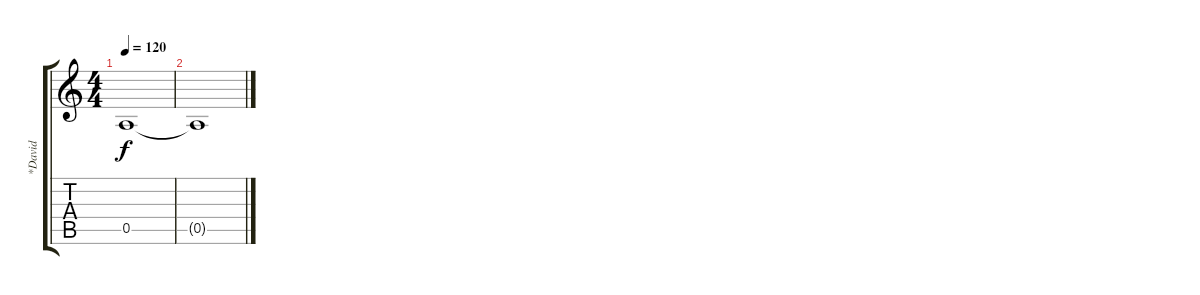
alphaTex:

\track ("*David" "*David") {instrument electricbasspick}
\staff {score tabs}
\tuning (E4 B3 G3 D3 A2 E2) {hide}
\ts (4 4)
\tempo 120
\clef g2
\ks c
0.5{t}.1{dy f} |
0.5{t}.1
